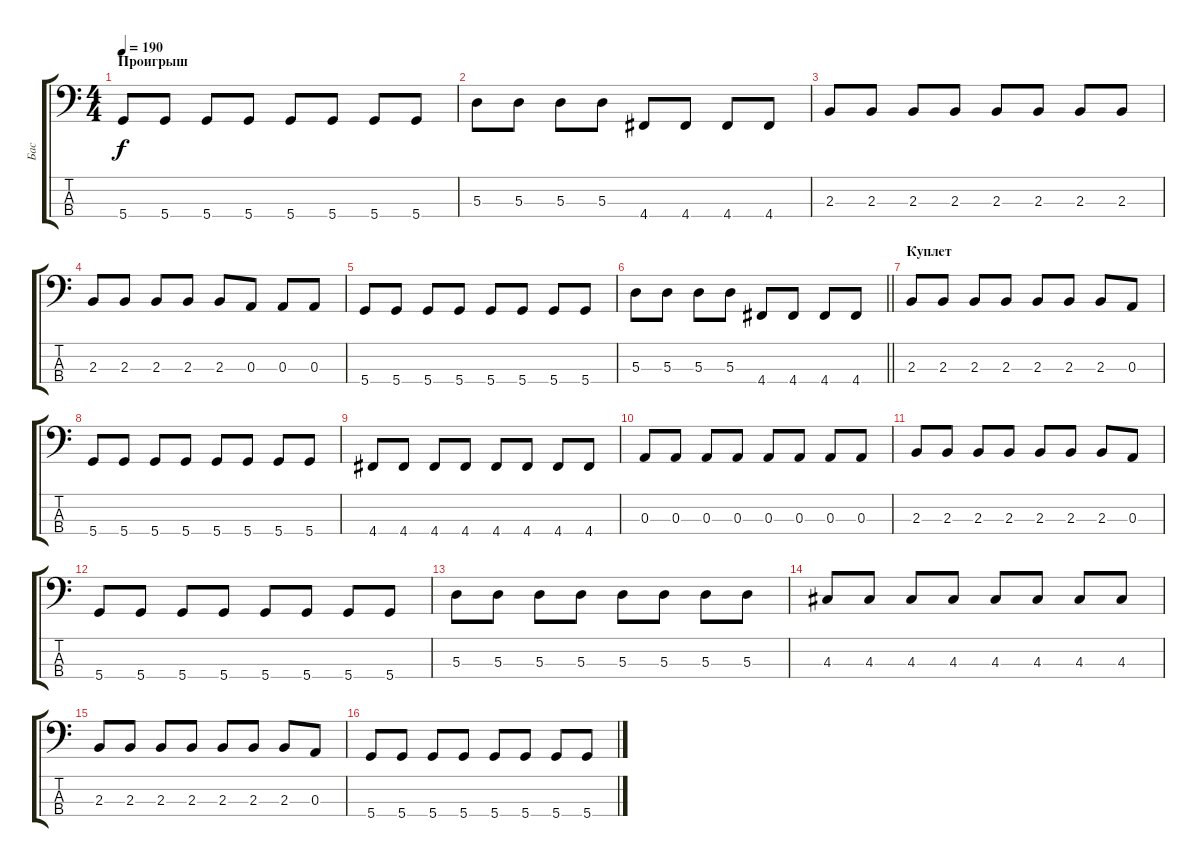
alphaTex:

\track ("Бас" "Бас") {instrument electricbassfinger}
\staff {score tabs}
\tuning (G2 D2 A1 D1) {hide}
\ts (4 4)
\section ("" "Проигрыш")
\tempo 190
\clef f4
\ks c
5.4.8{dy f} 5.4.8 5.4.8 5.4.8 5.4.8 5.4.8 5.4.8 5.4.8 |
5.3.8 5.3.8 5.3.8 5.3.8 4.4.8 4.4.8 4.4.8 4.4.8 |
2.3.8 2.3.8 2.3.8 2.3.8 2.3.8 2.3.8 2.3.8 2.3.8 |
2.3.8 2.3.8 2.3.8 2.3.8 2.3.8 0.3.8 0.3.8 0.3.8 |
5.4.8 5.4.8 5.4.8 5.4.8 5.4.8 5.4.8 5.4.8 5.4.8 |
\barLineRight lightlight
5.3.8 5.3.8 5.3.8 5.3.8 4.4.8 4.4.8 4.4.8 4.4.8 |
\section ("" "Куплет")
2.3.8 2.3.8 2.3.8 2.3.8 2.3.8 2.3.8 2.3.8 0.3.8 |
5.4.8 5.4.8 5.4.8 5.4.8 5.4.8 5.4.8 5.4.8 5.4.8 |
4.4.8 4.4.8 4.4.8 4.4.8 4.4.8 4.4.8 4.4.8 4.4.8 |
0.3.8 0.3.8 0.3.8 0.3.8 0.3.8 0.3.8 0.3.8 0.3.8 |
2.3.8 2.3.8 2.3.8 2.3.8 2.3.8 2.3.8 2.3.8 0.3.8 |
5.4.8 5.4.8 5.4.8 5.4.8 5.4.8 5.4.8 5.4.8 5.4.8 |
5.3.8 5.3.8 5.3.8 5.3.8 5.3.8 5.3.8 5.3.8 5.3.8 |
4.3.8 4.3.8 4.3.8 4.3.8 4.3.8 4.3.8 4.3.8 4.3.8 |
2.3.8 2.3.8 2.3.8 2.3.8 2.3.8 2.3.8 2.3.8 0.3.8 |
5.4.8 5.4.8 5.4.8 5.4.8 5.4.8 5.4.8 5.4.8 5.4.8
